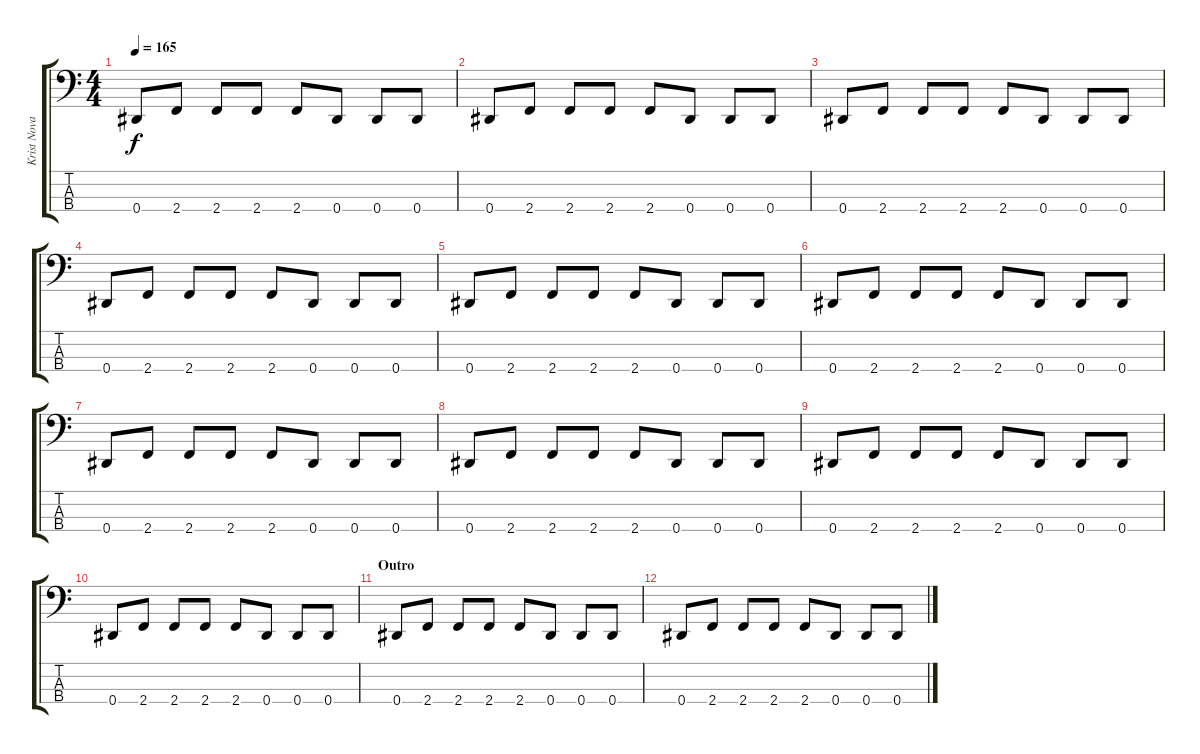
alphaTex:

\track ("Krist Novaselic" "Krist Nova") {instrument electricbassfinger}
\staff {score tabs}
\tuning (Gb2 Db2 Ab1 Eb1) {hide}
\ts (4 4)
\tempo 165
\clef f4
\ks c
0.4.8{dy f} 2.4.8 2.4.8 2.4.8 2.4.8 0.4.8 0.4.8 0.4.8 |
0.4.8 2.4.8 2.4.8 2.4.8 2.4.8 0.4.8 0.4.8 0.4.8 |
0.4.8 2.4.8 2.4.8 2.4.8 2.4.8 0.4.8 0.4.8 0.4.8 |
0.4.8 2.4.8 2.4.8 2.4.8 2.4.8 0.4.8 0.4.8 0.4.8 |
0.4.8 2.4.8 2.4.8 2.4.8 2.4.8 0.4.8 0.4.8 0.4.8 |
0.4.8 2.4.8 2.4.8 2.4.8 2.4.8 0.4.8 0.4.8 0.4.8 |
0.4.8 2.4.8 2.4.8 2.4.8 2.4.8 0.4.8 0.4.8 0.4.8 |
0.4.8 2.4.8 2.4.8 2.4.8 2.4.8 0.4.8 0.4.8 0.4.8 |
0.4.8 2.4.8 2.4.8 2.4.8 2.4.8 0.4.8 0.4.8 0.4.8 |
0.4.8 2.4.8 2.4.8 2.4.8 2.4.8 0.4.8 0.4.8 0.4.8 |
\section ("" "Outro")
0.4.8 2.4.8 2.4.8 2.4.8 2.4.8 0.4.8 0.4.8 0.4.8 |
0.4.8 2.4.8 2.4.8 2.4.8 2.4.8 0.4.8 0.4.8 0.4.8
